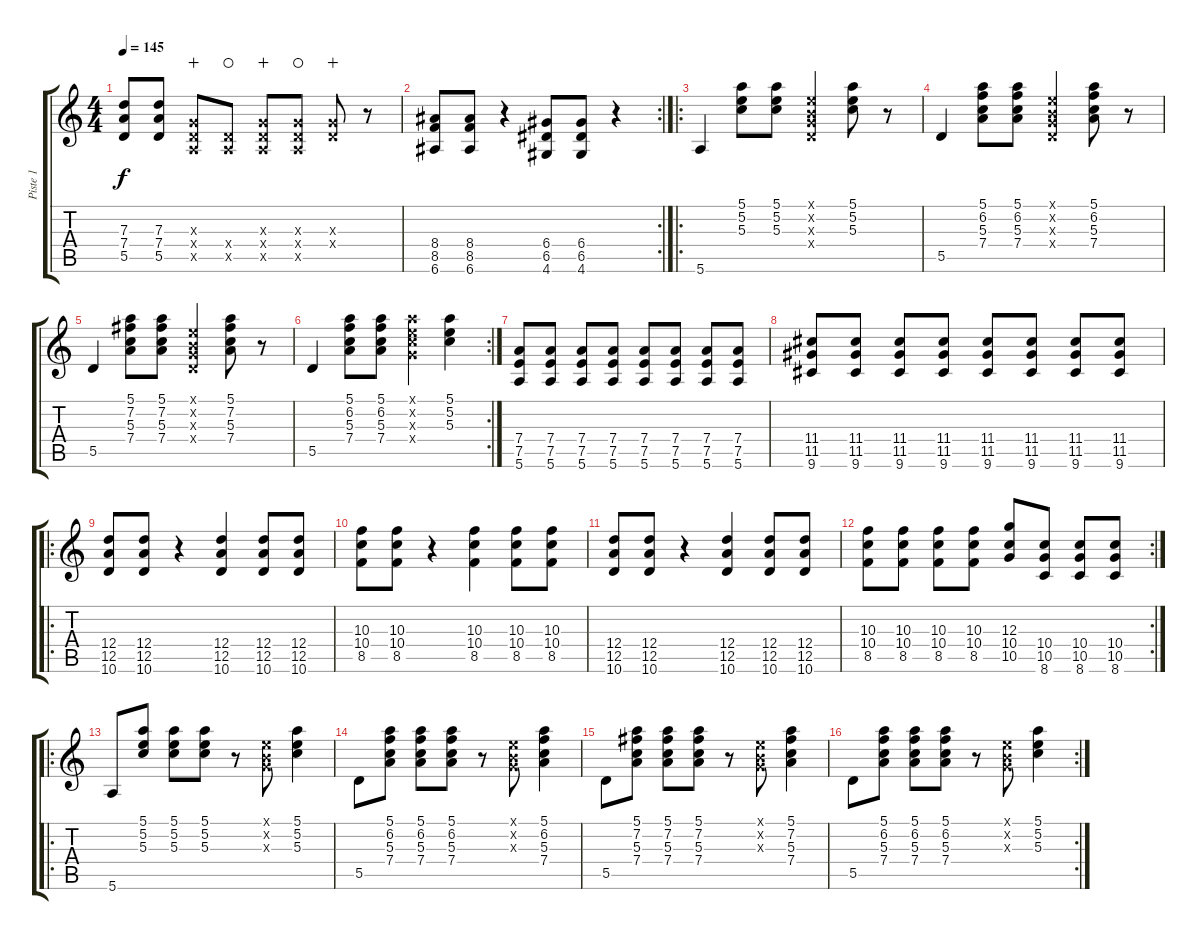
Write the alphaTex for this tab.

\track ("Piste 1" "Piste 1") {instrument overdrivenguitar}
\staff {score tabs}
\tuning (E4 B3 G3 D3 A2 E2) {hide}
\ts (4 4)
\tempo 145
\clef g2
\ks c
(7.3 7.4 5.5).8{dy f} (7.3 7.4 5.5).8 (0.3{x} 0.4{x} 0.5{x}).8{wahc} (0.4{x} 0.5{x}).8{waho} (0.3{x} 0.4{x} 0.5{x}).8{wahc} (0.3{x} 0.4{x} 0.5{x}).8{waho} (0.3{x} 0.4{x}).8{wahc} r.8 |
\rc 2
(8.4 8.5 6.6).8 (8.4 8.5 6.6).8 r.4 (6.4 6.5 4.6).8 (6.4 6.5 4.6).8 r.4 |
\ro
5.6.4 (5.1 5.2 5.3).8 (5.1 5.2 5.3).8 (0.1{x} 0.2{x} 0.3{x} 0.4{x}).4 (5.1 5.2 5.3).8 r.8 |
5.5.4 (5.1 6.2 5.3 7.4).8 (5.1 6.2 5.3 7.4).8 (0.1{x} 0.2{x} 0.3{x} 0.4{x}).4 (5.1 6.2 5.3 7.4).8 r.8 |
5.5.4 (5.1 7.2 5.3 7.4).8 (5.1 7.2 5.3 7.4).8 (0.1{x} 0.2{x} 0.3{x} 0.4{x}).4 (5.1 7.2 5.3 7.4).8 r.8 |
\rc 2
5.5.4 (5.1 6.2 5.3 7.4).8 (5.1 6.2 5.3 7.4).8 (5.1{x} 5.2{x} 5.3{x} 5.4{x}).4 (5.1 5.2 5.3).4 |
(7.4 7.5 5.6).8 (7.4 7.5 5.6).8 (7.4 7.5 5.6).8 (7.4 7.5 5.6).8 (7.4 7.5 5.6).8 (7.4 7.5 5.6).8 (7.4 7.5 5.6).8 (7.4 7.5 5.6).8 |
(11.4 11.5 9.6).8 (11.4 11.5 9.6).8 (11.4 11.5 9.6).8 (11.4 11.5 9.6).8 (11.4 11.5 9.6).8 (11.4 11.5 9.6).8 (11.4 11.5 9.6).8 (11.4 11.5 9.6).8 |
\ro
(12.4 12.5 10.6).8 (12.4 12.5 10.6).8 r.4 (12.4 12.5 10.6).4 (12.4 12.5 10.6).8 (12.4 12.5 10.6).8 |
(10.3 10.4 8.5).8 (10.3 10.4 8.5).8 r.4 (10.3 10.4 8.5).4 (10.3 10.4 8.5).8 (10.3 10.4 8.5).8 |
(12.4 12.5 10.6).8 (12.4 12.5 10.6).8 r.4 (12.4 12.5 10.6).4 (12.4 12.5 10.6).8 (12.4 12.5 10.6).8 |
\rc 2
(10.3 10.4 8.5).8 (10.3 10.4 8.5).8 (10.3 10.4 8.5).8 (10.3 10.4 8.5).8 (12.3 10.4 10.5).8 (10.4 10.5 8.6).8 (10.4 10.5 8.6).8 (10.4 10.5 8.6).8 |
\ro
5.6.8 (5.1 5.2 5.3).8 (5.1 5.2 5.3).8 (5.1 5.2 5.3).8 r.8 (0.1{x} 0.2{x} 0.3{x}).8 (5.1 5.2 5.3).4 |
5.5.8 (5.1 6.2 5.3 7.4).8 (5.1 6.2 5.3 7.4).8 (5.1 6.2 5.3 7.4).8 r.8 (0.1{x} 0.2{x} 0.3{x}).8 (5.1 6.2 5.3 7.4).4 |
5.5.8 (5.1 7.2 5.3 7.4).8 (5.1 7.2 5.3 7.4).8 (5.1 7.2 5.3 7.4).8 r.8 (0.1{x} 0.2{x} 0.3{x}).8 (5.1 7.2 5.3 7.4).4 |
\rc 2
5.5.8 (5.1 6.2 5.3 7.4).8 (5.1 6.2 5.3 7.4).8 (5.1 6.2 5.3 7.4).8 r.8 (0.1{x} 0.2{x} 0.3{x}).8 (5.1 5.2 5.3).4
